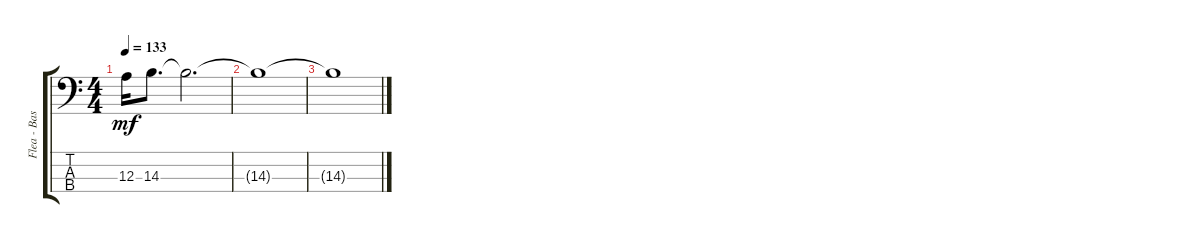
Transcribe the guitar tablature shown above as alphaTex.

\track ("Flea - Bass" "Flea - Bas") {instrument electricbassfinger}
\staff {score tabs}
\tuning (G2 D2 A1 E1) {hide}
\ts (4 4)
\tempo 133
\clef f4
\ks c
12.3.16{dy mf} 14.3.8{d} 14.3{t}.2{d} |
14.3{t}.1 |
14.3{t}.1
